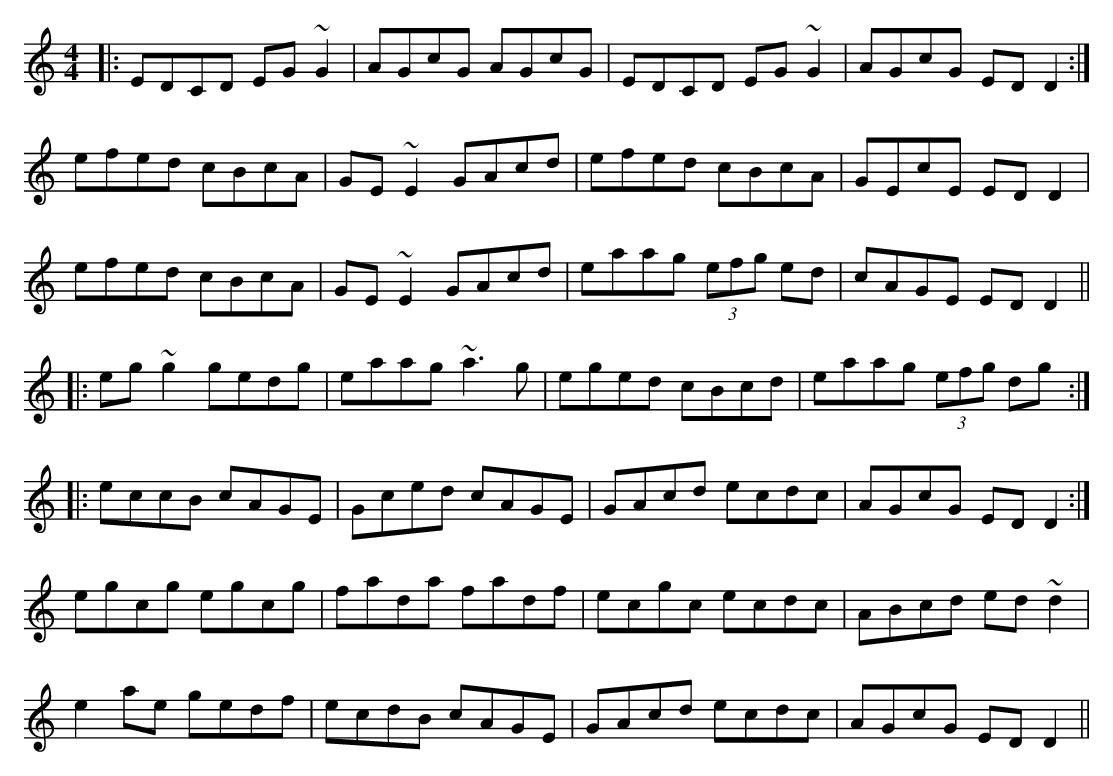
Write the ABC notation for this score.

X:1
M:4/4
K:C
|:EDCD EG~G2|AGcG AGcG|EDCD EG~G2|AGcG EDD2:|
efed cBcA|GE~E2 GAcd|efed cBcA|GEcE EDD2|
efed cBcA|GE~E2 GAcd|eaag (3efg ed|cAGE EDD2||
|:eg~g2 gedg|eaag ~a3g|eged cBcd|eaag (3efg dg:|
|:eccB cAGE|Gced cAGE|GAcd ecdc|AGcG EDD2:|
egcg egcg|fada fadf|ecgc ecdc|ABcd ed~d2|
e2ae gedf|ecdB cAGE|GAcd ecdc|AGcG EDD2||
